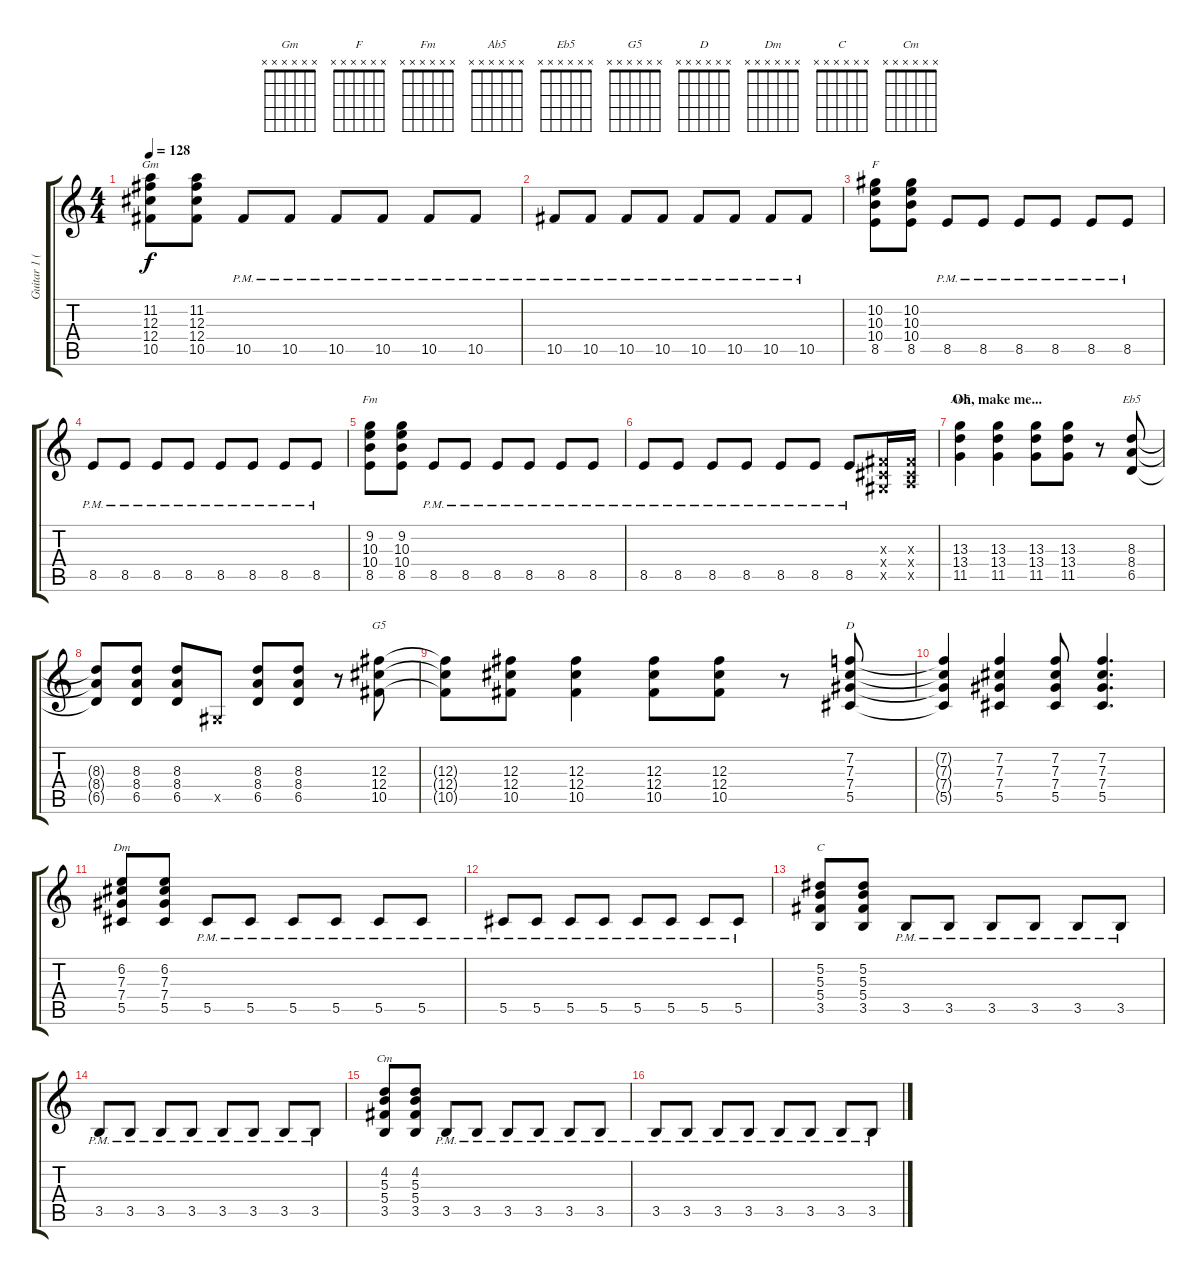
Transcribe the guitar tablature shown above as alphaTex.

\track ("Guitar 1 (Slash)" "Guitar 1 (") {instrument overdrivenguitar}
\staff {score tabs}
\tuning (Eb4 Bb3 Gb3 Db3 Ab2 Eb2) {hide}
\chord ("Gm" x x x x x x)
\chord ("F" x x x x x x)
\chord ("Fm" x x x x x x)
\chord ("Ab5" x x x x x x)
\chord ("Eb5" x x x x x x)
\chord ("G5" x x x x x x)
\chord ("D" x x x x x x)
\chord ("Dm" x x x x x x)
\chord ("C" x x x x x x)
\chord ("Cm" x x x x x x)
\ts (4 4)
\tempo 128
\clef g2
\ks c
(11.2 12.3 12.4 10.5).8{ch "Gm" dy f} (11.2 12.3 12.4 10.5).8 10.5{pm}.8 10.5{pm}.8 10.5{pm}.8 10.5{pm}.8 10.5{pm}.8 10.5{pm}.8 |
10.5{pm}.8 10.5{pm}.8 10.5{pm}.8 10.5{pm}.8 10.5{pm}.8 10.5{pm}.8 10.5{pm}.8 10.5{pm}.8 |
(10.2 10.3 10.4 8.5).8{ch "F"} (10.2 10.3 10.4 8.5).8 8.5{pm}.8 8.5{pm}.8 8.5{pm}.8 8.5{pm}.8 8.5{pm}.8 8.5{pm}.8 |
8.5{pm}.8 8.5{pm}.8 8.5{pm}.8 8.5{pm}.8 8.5{pm}.8 8.5{pm}.8 8.5{pm}.8 8.5{pm}.8 |
(9.2 10.3 10.4 8.5).8{ch "Fm"} (9.2 10.3 10.4 8.5).8 8.5{pm}.8 8.5{pm}.8 8.5{pm}.8 8.5{pm}.8 8.5{pm}.8 8.5{pm}.8 |
8.5{pm}.8 8.5{pm}.8 8.5{pm}.8 8.5{pm}.8 8.5{pm}.8 8.5{pm}.8 8.5{pm}.8 (0.3{x} 0.4{x} 0.5{x}).16 (0.3{x} 0.4{x} 1.5{x}).16 |
\section ("" "Oh, make me...")
(13.3 13.4 11.5).4{ch "Ab5"} (13.3 13.4 11.5).4 (13.3 13.4 11.5).8 (13.3 13.4 11.5).8 r.8 (8.3 8.4 6.5).8{ch "Eb5"} |
(8.3{t} 8.4{t} 6.5{t}).8 (8.3 8.4 6.5).8 (8.3 8.4 6.5).8 0.5{x}.8 (8.3 8.4 6.5).8 (8.3 8.4 6.5).8 r.8 (12.3 12.4 10.5).8{ch "G5"} |
(12.3{t} 12.4{t} 10.5{t}).8 (12.3 12.4 10.5).8 (12.3 12.4 10.5).4 (12.3 12.4 10.5).8 (12.3 12.4 10.5).8 r.8 (7.2 7.3 7.4 5.5).8{ch "D"} |
(7.2{t} 7.3{t} 7.4{t} 5.5{t}).4 (7.2 7.3 7.4 5.5).4 (7.2 7.3 7.4 5.5).8 (7.2 7.3 7.4 5.5).4{d} |
(6.2 7.3 7.4 5.5).8{ch "Dm"} (6.2 7.3 7.4 5.5).8 5.5{pm}.8 5.5{pm}.8 5.5{pm}.8 5.5{pm}.8 5.5{pm}.8 5.5{pm}.8 |
5.5{pm}.8 5.5{pm}.8 5.5{pm}.8 5.5{pm}.8 5.5{pm}.8 5.5{pm}.8 5.5{pm}.8 5.5{pm}.8 |
(5.2 5.3 5.4 3.5).8{ch "C"} (5.2 5.3 5.4 3.5).8 3.5{pm}.8 3.5{pm}.8 3.5{pm}.8 3.5{pm}.8 3.5{pm}.8 3.5{pm}.8 |
3.5{pm}.8 3.5{pm}.8 3.5{pm}.8 3.5{pm}.8 3.5{pm}.8 3.5{pm}.8 3.5{pm}.8 3.5{pm}.8 |
(4.2 5.3 5.4 3.5).8{ch "Cm"} (4.2 5.3 5.4 3.5).8 3.5{pm}.8 3.5{pm}.8 3.5{pm}.8 3.5{pm}.8 3.5{pm}.8 3.5{pm}.8 |
3.5{pm}.8 3.5{pm}.8 3.5{pm}.8 3.5{pm}.8 3.5{pm}.8 3.5{pm}.8 3.5{pm}.8 3.5{pm}.8
